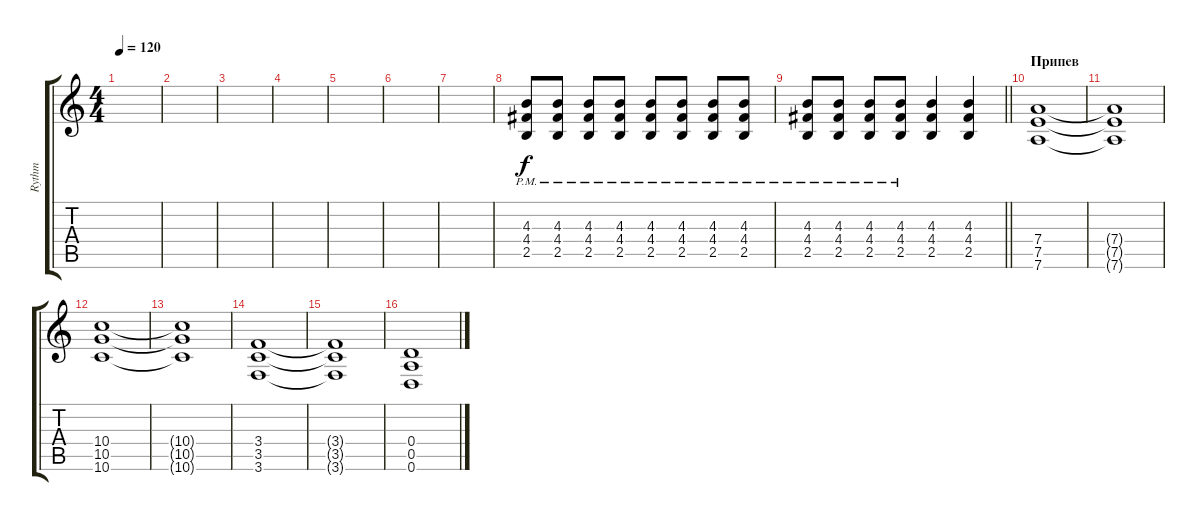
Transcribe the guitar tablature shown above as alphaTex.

\track ("Rythm" "Rythm") {instrument distortionguitar}
\staff {score tabs}
\tuning (E4 B3 G3 D3 A2 D2) {hide}
\ts (4 4)
\tempo 120
\clef g2
\ks c
|
|
|
|
|
|
|
(4.3{pm} 4.4{pm} 2.5{pm}).8 (4.3{pm} 4.4{pm} 2.5{pm}).8 (4.3{pm} 4.4{pm} 2.5{pm}).8 (4.3{pm} 4.4{pm} 2.5{pm}).8 (4.3{pm} 4.4{pm} 2.5{pm}).8 (4.3{pm} 4.4{pm} 2.5{pm}).8 (4.3{pm} 4.4{pm} 2.5{pm}).8 (4.3{pm} 4.4{pm} 2.5{pm}).8 |
\barLineRight lightlight
(4.3{pm} 4.4{pm} 2.5{pm}).8 (4.3{pm} 4.4{pm} 2.5{pm}).8 (4.3{pm} 4.4{pm} 2.5{pm}).8 (4.3{pm} 4.4{pm} 2.5{pm}).8 (4.3 4.4 2.5).4 (4.3 4.4 2.5).4 |
\section ("" "Припев")
(7.4 7.5 7.6).1 |
(7.4{t} 7.5{t} 7.6{t}).1 |
(10.4 10.5 10.6).1 |
(10.4{t} 10.5{t} 10.6{t}).1 |
(3.4 3.5 3.6).1 |
(3.4{t} 3.5{t} 3.6{t}).1 |
(0.4 0.5 0.6).1
